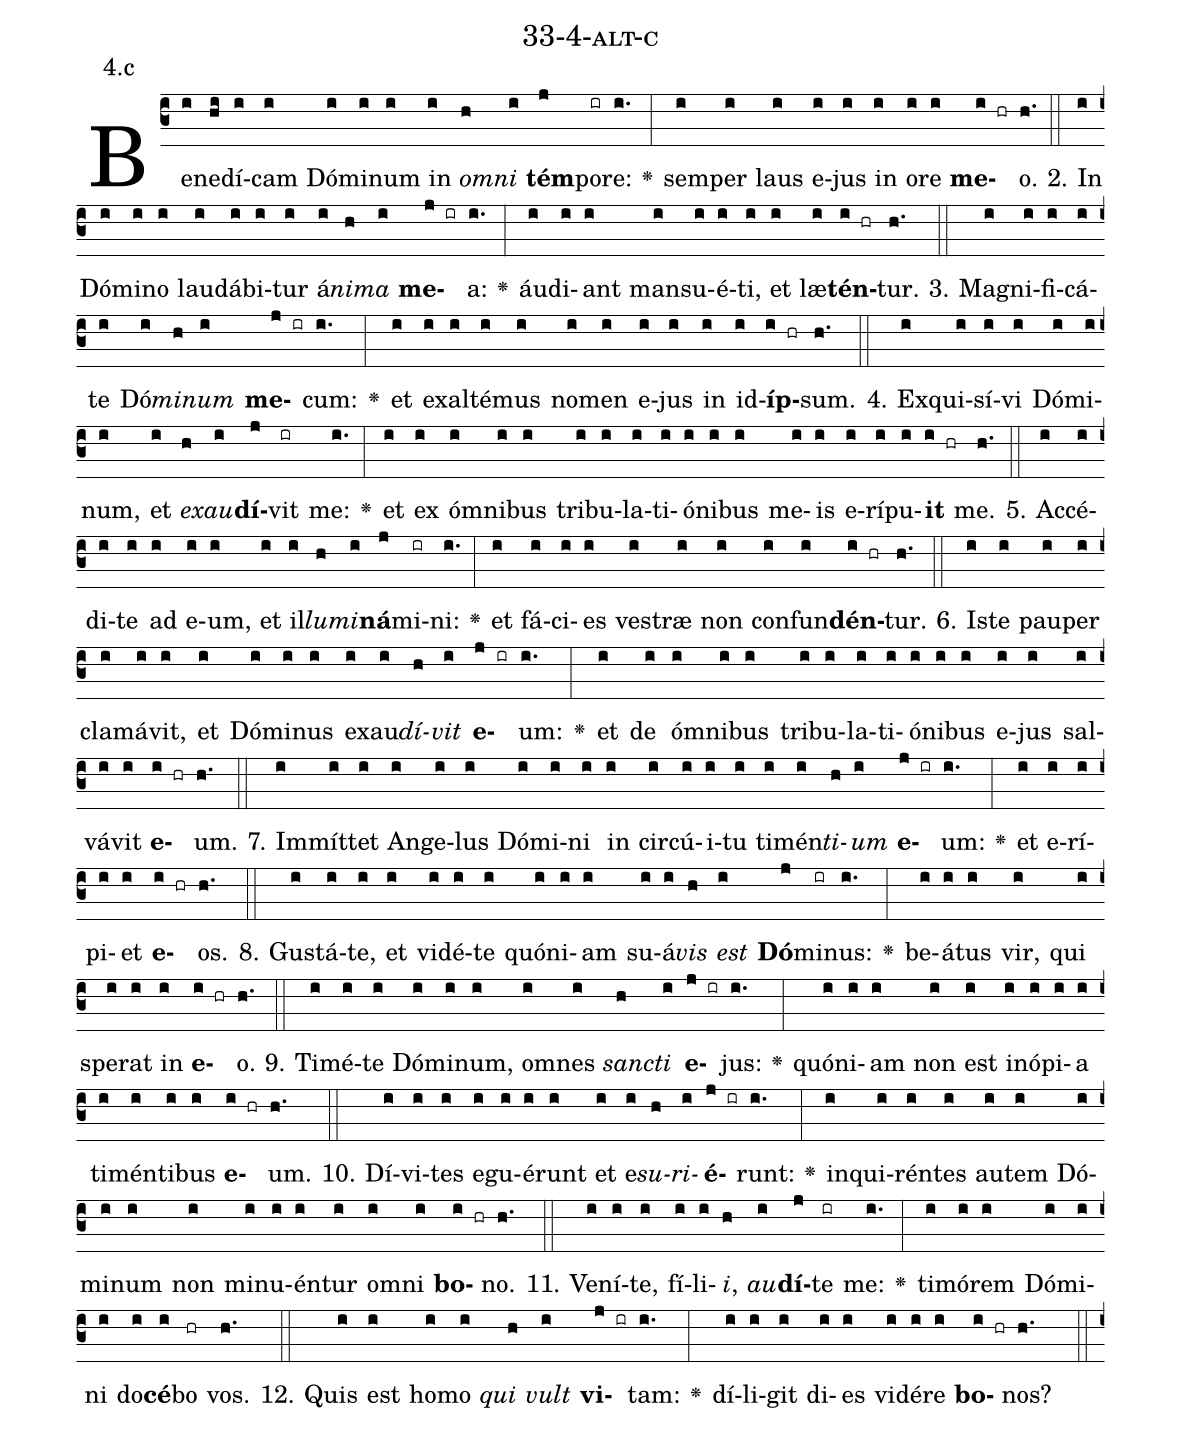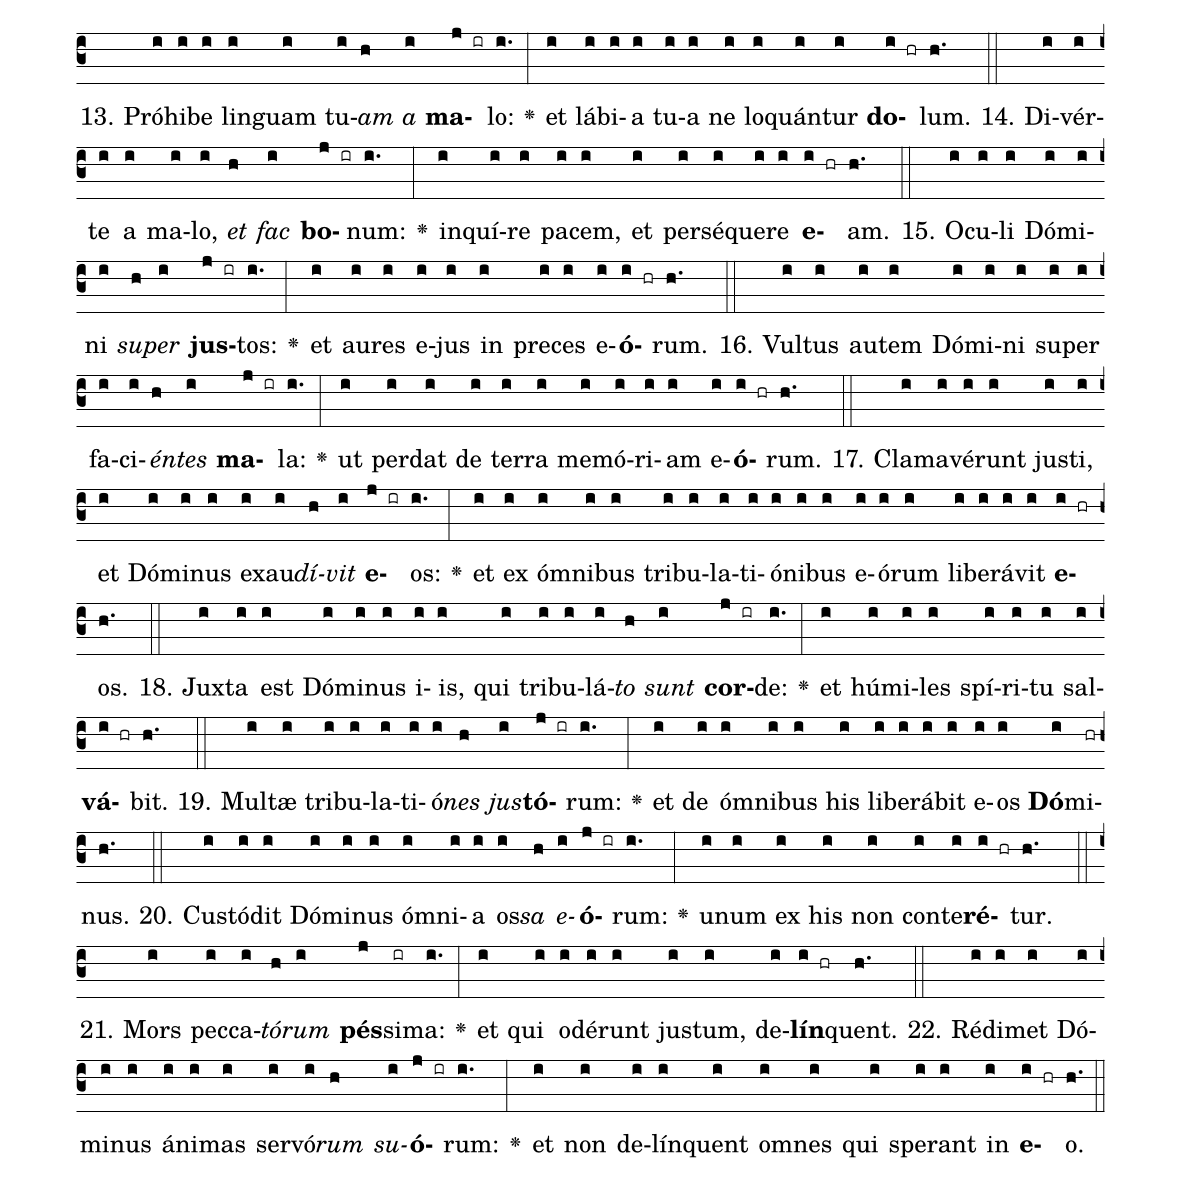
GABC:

name: 33-4-alt-c;
annotation: 4.c;
%%
(c3)Be(i)ne(hi)dí(i)cam(i) Dó(i)mi(i)num(i) in(i) <i>om</i>(h)<i>ni</i>(i) <b>tém</b>(j)po(ir)re:(i.) <v>\greheightstar</v>(:) sem(i)per(i) laus(i) e(i)jus(i) in(i) o(i)re(i) <b>me</b>(i hr)o.(h.) (::)
2. In(i) Dó(i)mi(i)no(i) lau(i)dá(i)bi(i)tur(i) á(i)<i>ni</i>(h)<i>ma</i>(i) <b>me</b>(j ir)a:(i.) <v>\greheightstar</v>(:) áu(i)di(i)ant(i) man(i)su(i)é(i)ti,(i) et(i) læ(i)<b>tén</b>(i hr)tur.(h.) (::)
3. Ma(i)gni(i)fi(i)cá(i)te(i) Dó(i)<i>mi</i>(h)<i>num</i>(i) <b>me</b>(j ir)cum:(i.) <v>\greheightstar</v>(:) et(i) ex(i)al(i)té(i)mus(i) no(i)men(i) e(i)jus(i) in(i) id(i)<b>íp</b>(i hr)sum.(h.) (::)
4. Ex(i)qui(i)sí(i)vi(i) Dó(i)mi(i)num,(i) et(i) <i>ex</i>(h)<i>au</i>(i)<b>dí</b>(j)vit(ir) me:(i.) <v>\greheightstar</v>(:) et(i) ex(i) óm(i)ni(i)bus(i) tri(i)bu(i)la(i)ti(i)ó(i)ni(i)bus(i) me(i)is(i) e(i)rí(i)pu(i)<b>it</b>(i hr) me.(h.) (::)
5. Ac(i)cé(i)di(i)te(i) ad(i) e(i)um,(i) et(i) il(i)<i>lu</i>(h)<i>mi</i>(i)<b>ná</b>(j)mi(ir)ni:(i.) <v>\greheightstar</v>(:) et(i) fá(i)ci(i)es(i) ves(i)træ(i) non(i) con(i)fun(i)<b>dén</b>(i hr)tur.(h.) (::)
6. Is(i)te(i) pau(i)per(i) cla(i)má(i)vit,(i) et(i) Dó(i)mi(i)nus(i) ex(i)au(i)<i>dí</i>(h)<i>vit</i>(i) <b>e</b>(j ir)um:(i.) <v>\greheightstar</v>(:) et(i) de(i) óm(i)ni(i)bus(i) tri(i)bu(i)la(i)ti(i)ó(i)ni(i)bus(i) e(i)jus(i) sal(i)vá(i)vit(i) <b>e</b>(i hr)um.(h.) (::)
7. Im(i)mít(i)tet(i) An(i)ge(i)lus(i) Dó(i)mi(i)ni(i) in(i) cir(i)cú(i)i(i)tu(i) ti(i)mén(i)<i>ti</i>(h)<i>um</i>(i) <b>e</b>(j ir)um:(i.) <v>\greheightstar</v>(:) et(i) e(i)rí(i)pi(i)et(i) <b>e</b>(i hr)os.(h.) (::)
8. Gus(i)tá(i)te,(i) et(i) vi(i)dé(i)te(i) quón(i)i(i)am(i) su(i)á(i)<i>vis</i>(h) <i>est</i>(i) <b>Dó</b>(j)mi(ir)nus:(i.) <v>\greheightstar</v>(:) be(i)á(i)tus(i) vir,(i) qui(i) spe(i)rat(i) in(i) <b>e</b>(i hr)o.(h.) (::)
9. Ti(i)mé(i)te(i) Dó(i)mi(i)num,(i) om(i)nes(i) <i>sanc</i>(h)<i>ti</i>(i) <b>e</b>(j ir)jus:(i.) <v>\greheightstar</v>(:) quón(i)i(i)am(i) non(i) est(i) in(i)ó(i)pi(i)a(i) ti(i)mén(i)ti(i)bus(i) <b>e</b>(i hr)um.(h.) (::)
10. Dí(i)vi(i)tes(i) e(i)gu(i)é(i)runt(i) et(i) e(i)<i>su</i>(h)<i>ri</i>(i)<b>é</b>(j ir)runt:(i.) <v>\greheightstar</v>(:) in(i)qui(i)rén(i)tes(i) au(i)tem(i) Dó(i)mi(i)num(i) non(i) mi(i)nu(i)én(i)tur(i) om(i)ni(i) <b>bo</b>(i hr)no.(h.) (::)
11. Ve(i)ní(i)te,(i) fí(i)li(i)<i>i</i>,(h) <i>au</i>(i)<b>dí</b>(j)te(ir) me:(i.) <v>\greheightstar</v>(:) ti(i)mó(i)rem(i) Dó(i)mi(i)ni(i) do(i)<b>cé</b>(i)bo(hr) vos.(h.) (::)
12. Quis(i) est(i) ho(i)mo(i) <i>qui</i>(h) <i>vult</i>(i) <b>vi</b>(j ir)tam:(i.) <v>\greheightstar</v>(:) dí(i)li(i)git(i) di(i)es(i) vi(i)dé(i)re(i) <b>bo</b>(i hr)nos?(h.) (::)
13. Pró(i)hi(i)be(i) lin(i)guam(i) tu(i)<i>am</i>(h) <i>a</i>(i) <b>ma</b>(j ir)lo:(i.) <v>\greheightstar</v>(:) et(i) lá(i)bi(i)a(i) tu(i)a(i) ne(i) lo(i)quán(i)tur(i) <b>do</b>(i hr)lum.(h.) (::)
14. Di(i)vér(i)te(i) a(i) ma(i)lo,(i) <i>et</i>(h) <i>fac</i>(i) <b>bo</b>(j ir)num:(i.) <v>\greheightstar</v>(:) in(i)quí(i)re(i) pa(i)cem,(i) et(i) per(i)sé(i)que(i)re(i) <b>e</b>(i hr)am.(h.) (::)
15. O(i)cu(i)li(i) Dó(i)mi(i)ni(i) <i>su</i>(h)<i>per</i>(i) <b>jus</b>(j ir)tos:(i.) <v>\greheightstar</v>(:) et(i) au(i)res(i) e(i)jus(i) in(i) pre(i)ces(i) e(i)<b>ó</b>(i hr)rum.(h.) (::)
16. Vul(i)tus(i) au(i)tem(i) Dó(i)mi(i)ni(i) su(i)per(i) fa(i)ci(i)<i>én</i>(h)<i>tes</i>(i) <b>ma</b>(j ir)la:(i.) <v>\greheightstar</v>(:) ut(i) per(i)dat(i) de(i) ter(i)ra(i) me(i)mó(i)ri(i)am(i) e(i)<b>ó</b>(i hr)rum.(h.) (::)
17. Cla(i)ma(i)vé(i)runt(i) jus(i)ti,(i) et(i) Dó(i)mi(i)nus(i) ex(i)au(i)<i>dí</i>(h)<i>vit</i>(i) <b>e</b>(j ir)os:(i.) <v>\greheightstar</v>(:) et(i) ex(i) óm(i)ni(i)bus(i) tri(i)bu(i)la(i)ti(i)ó(i)ni(i)bus(i) e(i)ó(i)rum(i) li(i)be(i)rá(i)vit(i) <b>e</b>(i hr)os.(h.) (::)
18. Jux(i)ta(i) est(i) Dó(i)mi(i)nus(i) i(i)is,(i) qui(i) tri(i)bu(i)lá(i)<i>to</i>(h) <i>sunt</i>(i) <b>cor</b>(j ir)de:(i.) <v>\greheightstar</v>(:) et(i) hú(i)mi(i)les(i) spí(i)ri(i)tu(i) sal(i)<b>vá</b>(i hr)bit.(h.) (::)
19. Mul(i)tæ(i) tri(i)bu(i)la(i)ti(i)ó(i)<i>nes</i>(h) <i>jus</i>(i)<b>tó</b>(j ir)rum:(i.) <v>\greheightstar</v>(:) et(i) de(i) óm(i)ni(i)bus(i) his(i) li(i)be(i)rá(i)bit(i) e(i)os(i) <b>Dó</b>(i)mi(hr)nus.(h.) (::)
20. Cus(i)tó(i)dit(i) Dó(i)mi(i)nus(i) óm(i)ni(i)a(i) os(i)<i>sa</i>(h) <i>e</i>(i)<b>ó</b>(j ir)rum:(i.) <v>\greheightstar</v>(:) u(i)num(i) ex(i) his(i) non(i) con(i)te(i)<b>ré</b>(i hr)tur.(h.) (::)
21. Mors(i) pec(i)ca(i)<i>tó</i>(h)<i>rum</i>(i) <b>pés</b>(j)si(ir)ma:(i.) <v>\greheightstar</v>(:) et(i) qui(i) o(i)dé(i)runt(i) jus(i)tum,(i) de(i)<b>lín</b>(i hr)quent.(h.) (::)
22. Réd(i)i(i)met(i) Dó(i)mi(i)nus(i) á(i)ni(i)mas(i) ser(i)vó(i)<i>rum</i>(h) <i>su</i>(i)<b>ó</b>(j ir)rum:(i.) <v>\greheightstar</v>(:) et(i) non(i) de(i)lín(i)quent(i) om(i)nes(i) qui(i) spe(i)rant(i) in(i) <b>e</b>(i hr)o.(h.) (::)
